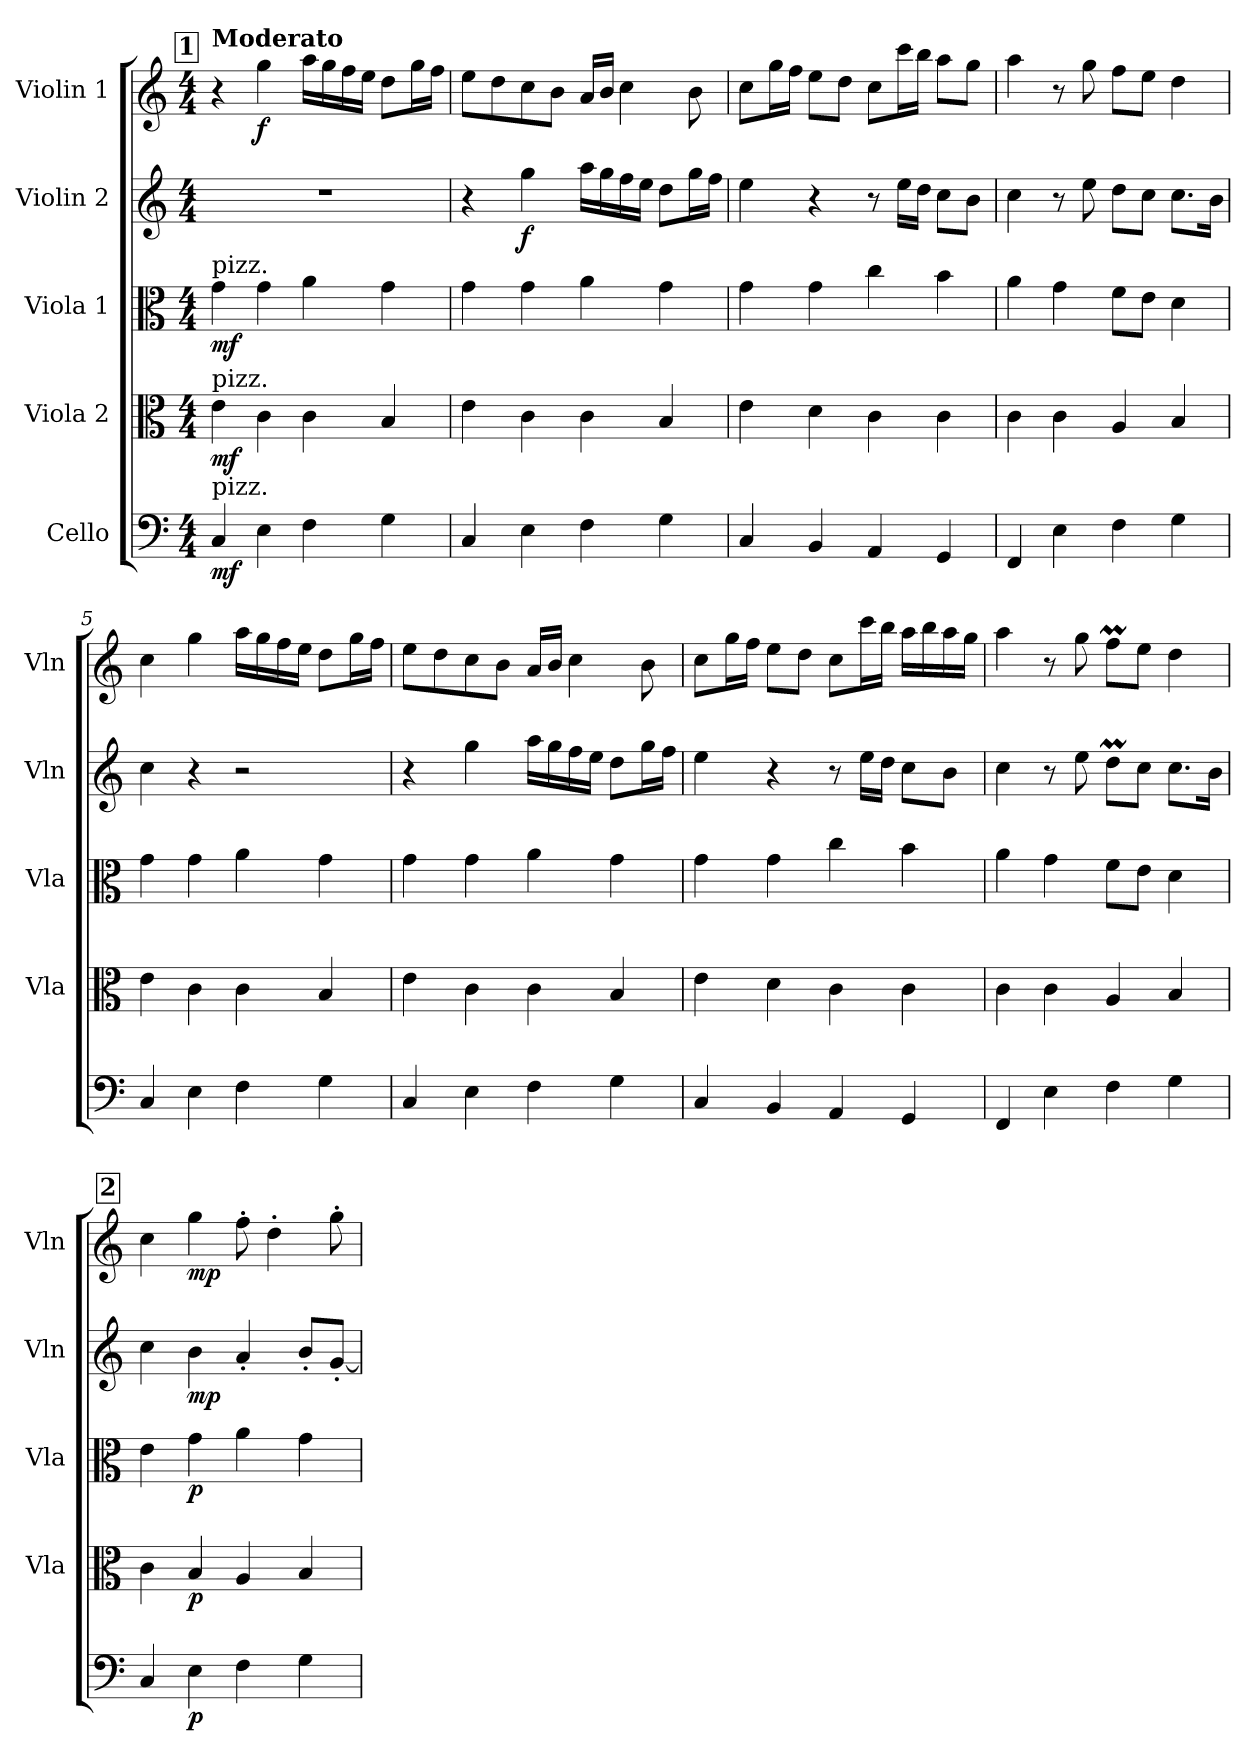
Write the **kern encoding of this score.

**kern	**dynam	**kern	**dynam	**kern	**dynam	**kern	**dynam	**kern	**dynam
*part5	*part5	*part4	*part4	*part3	*part3	*part2	*part2	*part1	*part1
*staff5	*staff5	*staff4	*staff4	*staff3	*staff3	*staff2	*staff2	*staff1	*staff1
*I"Cello	*	*I"Viola 2	*	*I"Viola 1	*	*I"Violin 2	*	*I"Violin 1	*
*	*	*I'Vla	*	*I'Vla	*	*I'Vln	*	*I'Vln	*
*clefF4	*	*clefC3	*	*clefC3	*	*clefG2	*	*clefG2	*
*k[]	*	*k[]	*	*k[]	*	*k[]	*	*k[]	*
*M4/4	*	*M4/4	*	*M4/4	*	*M4/4	*	*M4/4	*
!!LO:REH:place=s1:a:B:fs=14:t=1
=1	=1	=1	=1	=1	=1	=1	=1	=1	=1
!	!	!	!	!	!	!	!	!LO:TX:a:B:t=Moderato	!
!	!	!	!	!LO:TX:a:t=pizz.	!	!	!	!	!
!	!	!LO:TX:a:t=pizz.	!	!	!	!	!	!	!
!LO:TX:a:t=pizz.	!	!	!	!	!	!	!	!	!
!	!LO:DY:b	!	!LO:DY:b	!	!LO:DY:b	!	!	!	!
4C/	mf	4e\	mf	4g\	mf	1r	.	4r	.
!	!	!	!	!	!	!	!	!	!LO:DY:b
4E\	.	4c\	.	4g\	.	.	.	4gg\	f
4F\	.	4c\	.	4a\	.	.	.	16aa\LL	.
.	.	.	.	.	.	.	.	16gg\	.
.	.	.	.	.	.	.	.	16ff\	.
.	.	.	.	.	.	.	.	16ee\JJ	.
4G\	.	4B/	.	4g\	.	.	.	8dd\L	.
.	.	.	.	.	.	.	.	16gg\L	.
.	.	.	.	.	.	.	.	16ff\JJ	.
=2	=2	=2	=2	=2	=2	=2	=2	=2	=2
4C/	.	4e\	.	4g\	.	4r	.	8ee\L	.
.	.	.	.	.	.	.	.	8dd\	.
!	!	!	!	!	!	!	!LO:DY:b	!	!
4E\	.	4c\	.	4g\	.	4gg\	f	8cc\	.
.	.	.	.	.	.	.	.	8b\J	.
4F\	.	4c\	.	4a\	.	16aa\LL	.	16a/LL	.
.	.	.	.	.	.	16gg\	.	16b/JJ	.
.	.	.	.	.	.	16ff\	.	4cc\	.
.	.	.	.	.	.	16ee\JJ	.	.	.
4G\	.	4B/	.	4g\	.	8dd\L	.	.	.
.	.	.	.	.	.	16gg\L	.	8b\	.
.	.	.	.	.	.	16ff\JJ	.	.	.
=3	=3	=3	=3	=3	=3	=3	=3	=3	=3
4C/	.	4e\	.	4g\	.	4ee\	.	8cc\L	.
.	.	.	.	.	.	.	.	16gg\L	.
.	.	.	.	.	.	.	.	16ff\JJ	.
4BB/	.	4d\	.	4g\	.	4r	.	8ee\L	.
.	.	.	.	.	.	.	.	8dd\J	.
4AA/	.	4c\	.	4cc\	.	8r	.	8cc\L	.
.	.	.	.	.	.	16ee\LL	.	16ccc\L	.
.	.	.	.	.	.	16dd\JJ	.	16bb\JJ	.
4GG/	.	4c\	.	4b\	.	8cc\L	.	8aa\L	.
.	.	.	.	.	.	8b\J	.	8gg\J	.
=4	=4	=4	=4	=4	=4	=4	=4	=4	=4
4FF/	.	4c\	.	4a\	.	4cc\	.	4aa\	.
4E\	.	4c\	.	4g\	.	8r	.	8r	.
.	.	.	.	.	.	8ee\	.	8gg\	.
4F\	.	4A/	.	8f\L	.	8dd\L	.	8ff\L	.
.	.	.	.	8e\J	.	8cc\J	.	8ee\J	.
4G\	.	4B/	.	4d\	.	8.cc\L	.	4dd\	.
.	.	.	.	.	.	16b\Jk	.	.	.
=5	=5	=5	=5	=5	=5	=5	=5	=5	=5
4C/	.	4e\	.	4g\	.	4cc\	.	4cc\	.
4E\	.	4c\	.	4g\	.	4r	.	4gg\	.
4F\	.	4c\	.	4a\	.	2r	.	16aa\LL	.
.	.	.	.	.	.	.	.	16gg\	.
.	.	.	.	.	.	.	.	16ff\	.
.	.	.	.	.	.	.	.	16ee\JJ	.
4G\	.	4B/	.	4g\	.	.	.	8dd\L	.
.	.	.	.	.	.	.	.	16gg\L	.
.	.	.	.	.	.	.	.	16ff\JJ	.
=6	=6	=6	=6	=6	=6	=6	=6	=6	=6
4C/	.	4e\	.	4g\	.	4r	.	8ee\L	.
.	.	.	.	.	.	.	.	8dd\	.
4E\	.	4c\	.	4g\	.	4gg\	.	8cc\	.
.	.	.	.	.	.	.	.	8b\J	.
4F\	.	4c\	.	4a\	.	16aa\LL	.	16a/LL	.
.	.	.	.	.	.	16gg\	.	16b/JJ	.
.	.	.	.	.	.	16ff\	.	4cc\	.
.	.	.	.	.	.	16ee\JJ	.	.	.
4G\	.	4B/	.	4g\	.	8dd\L	.	.	.
.	.	.	.	.	.	16gg\L	.	8b\	.
.	.	.	.	.	.	16ff\JJ	.	.	.
!!LO:LB:g=z
=7	=7	=7	=7	=7	=7	=7	=7	=7	=7
4C/	.	4e\	.	4g\	.	4ee\	.	8cc\L	.
.	.	.	.	.	.	.	.	16gg\L	.
.	.	.	.	.	.	.	.	16ff\JJ	.
4BB/	.	4d\	.	4g\	.	4r	.	8ee\L	.
.	.	.	.	.	.	.	.	8dd\J	.
4AA/	.	4c\	.	4cc\	.	8r	.	8cc\L	.
.	.	.	.	.	.	16ee\LL	.	16ccc\L	.
.	.	.	.	.	.	16dd\JJ	.	16bb\JJ	.
4GG/	.	4c\	.	4b\	.	8cc\L	.	16aa\LL	.
.	.	.	.	.	.	.	.	16bb\	.
.	.	.	.	.	.	8b\J	.	16aa\	.
.	.	.	.	.	.	.	.	16gg\JJ	.
=8	=8	=8	=8	=8	=8	=8	=8	=8	=8
4FF/	.	4c\	.	4a\	.	4cc\	.	4aa\	.
4E\	.	4c\	.	4g\	.	8r	.	8r	.
.	.	.	.	.	.	8ee\	.	8gg\	.
4F\	.	4A/	.	8f\L	.	8ddM\L	.	8ffM\L	.
.	.	.	.	8e\J	.	8cc\J	.	8ee\J	.
4G\	.	4B/	.	4d\	.	8.cc\L	.	4dd\	.
.	.	.	.	.	.	16b\Jk	.	.	.
!!LO:REH:place=s1:a:B:fs=14:t=2
=9	=9	=9	=9	=9	=9	=9	=9	=9	=9
4C/	.	4c\	.	4e\	.	4cc\	.	4cc\	.
!	!LO:DY:b	!	!LO:DY:b	!	!LO:DY:b	!	!LO:DY:b	!	!LO:DY:b
4E\	p	4B/	p	4g\	p	4b\	mp	4gg\	mp
4F\	.	4A/	.	4a\	.	4a'/	.	8ff'\	.
.	.	.	.	.	.	.	.	4dd'\	.
4G\	.	4B/	.	4g\	.	8b'/L	.	.	.
.	.	.	.	.	.	[8g'/J	.	8gg'\	.
=	=	=	=	=	=	=	=	=	=
*-	*-	*-	*-	*-	*-	*-	*-	*-	*-
